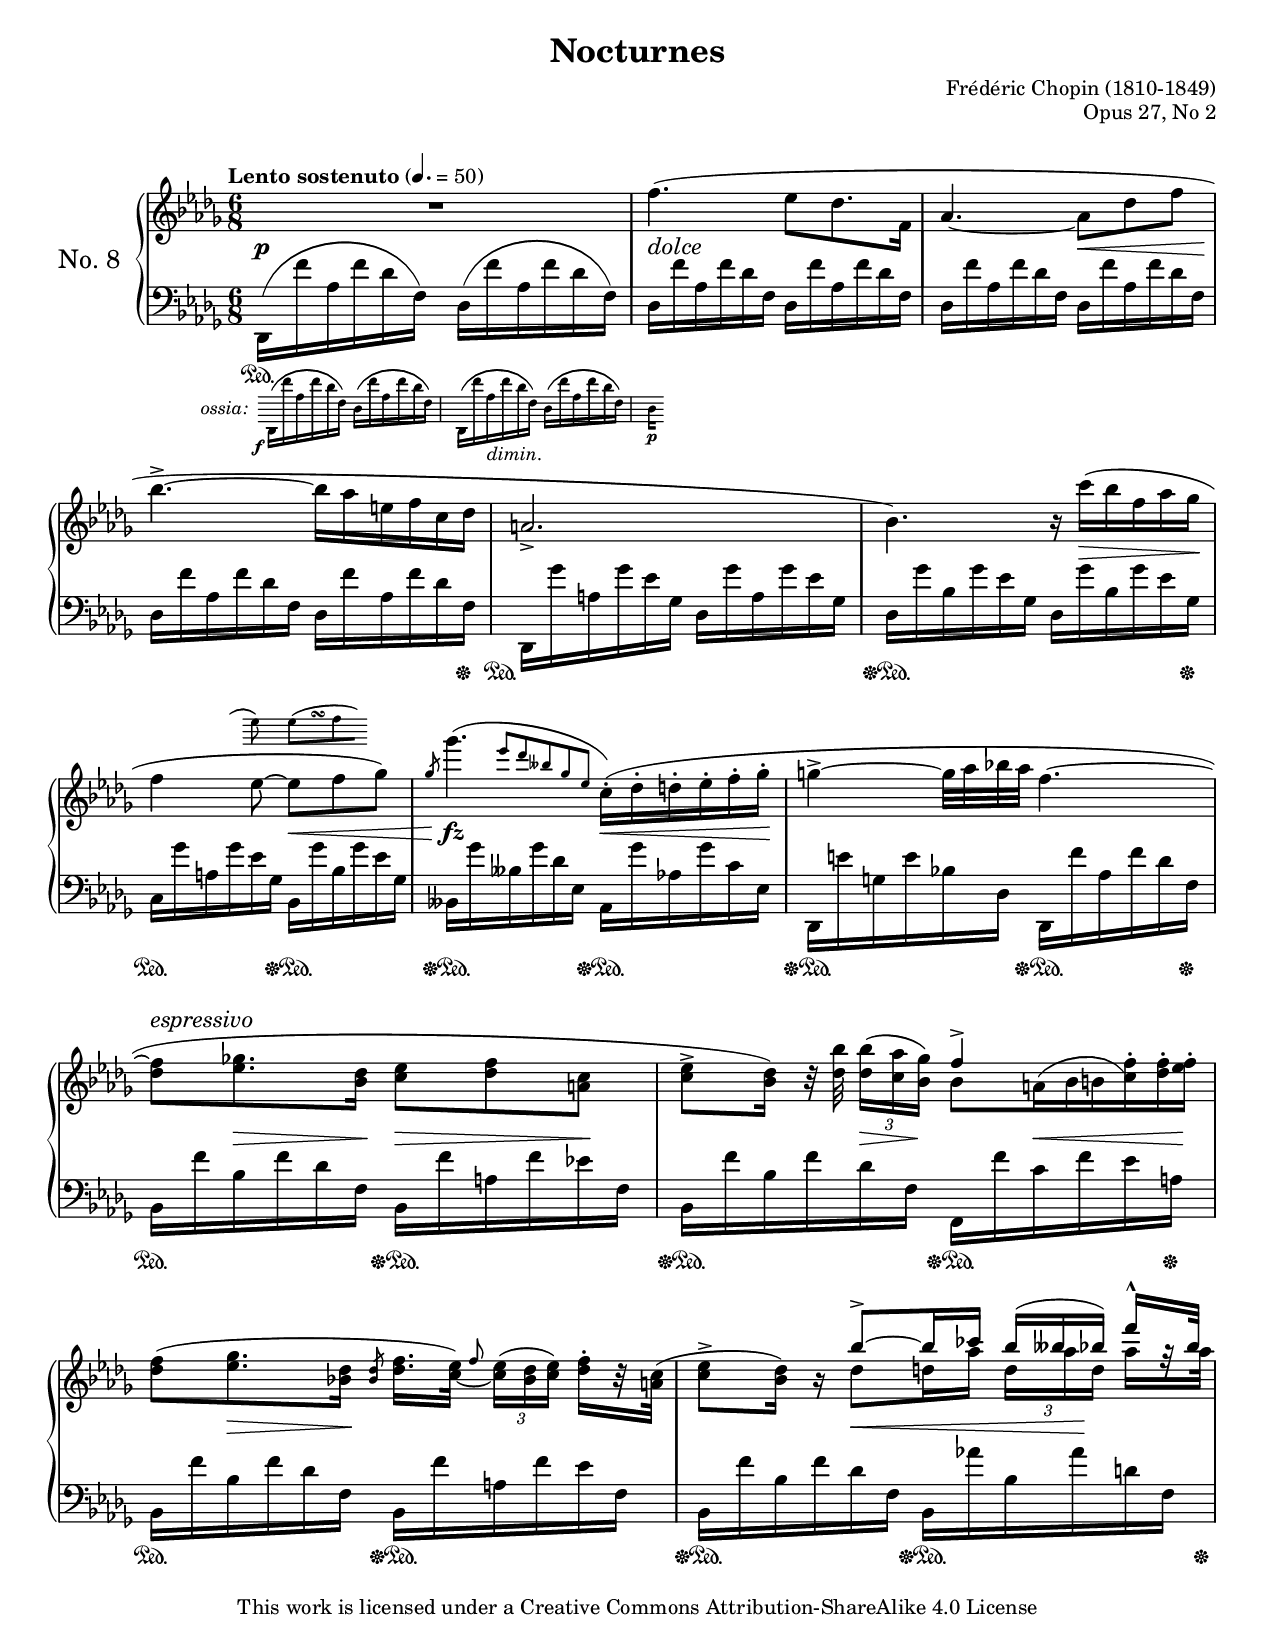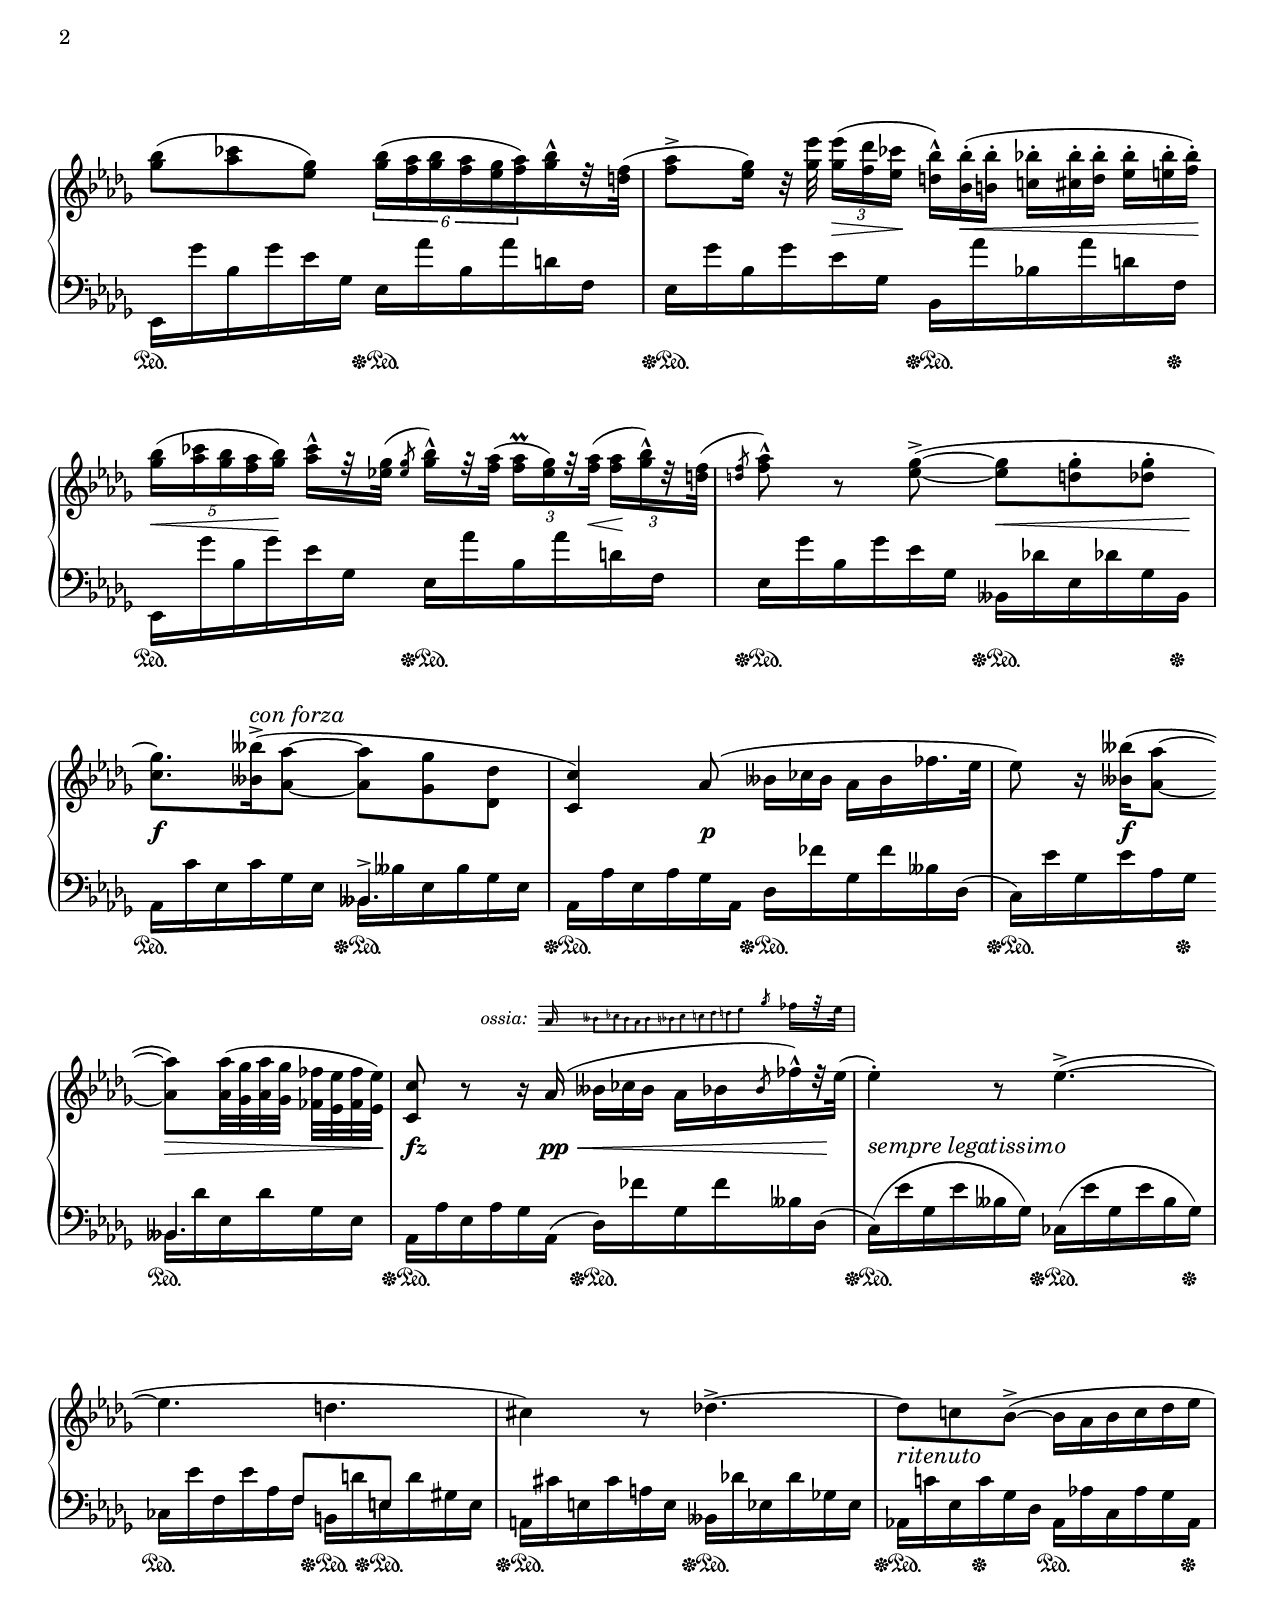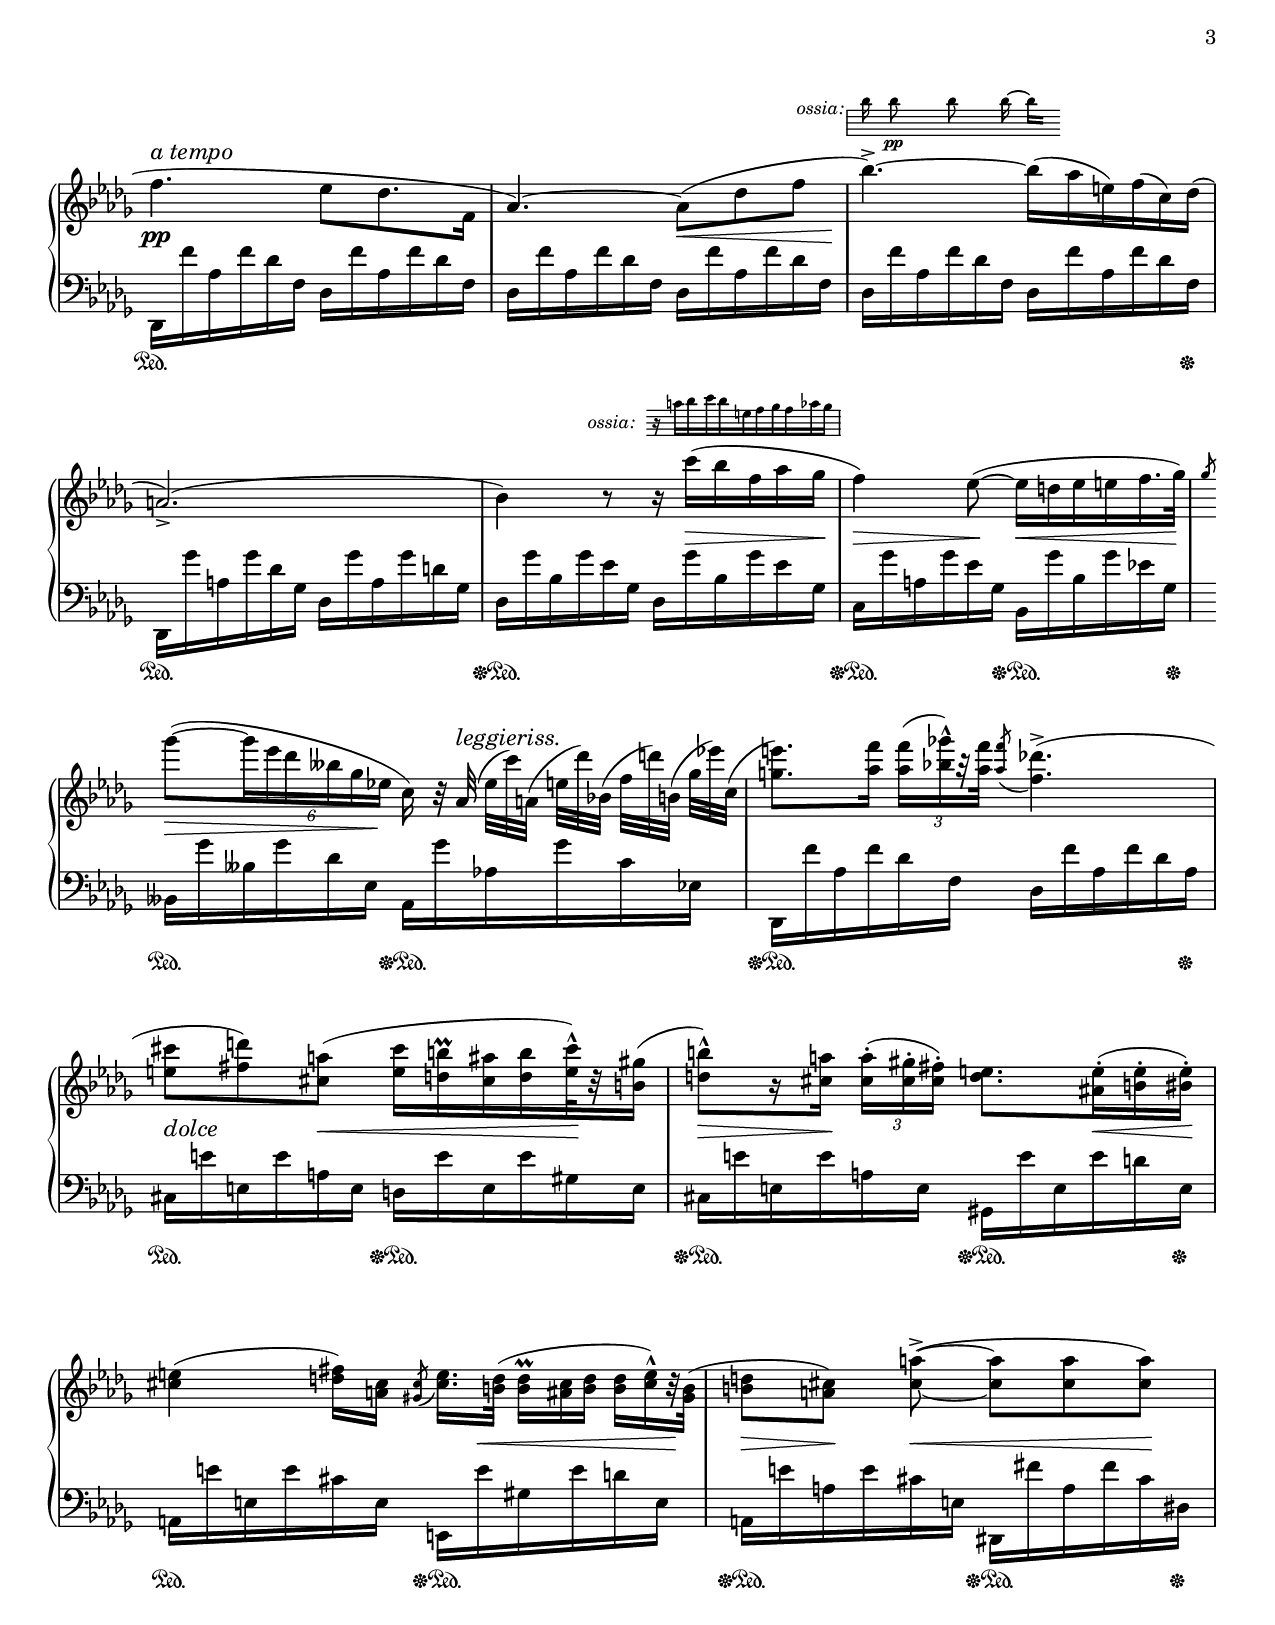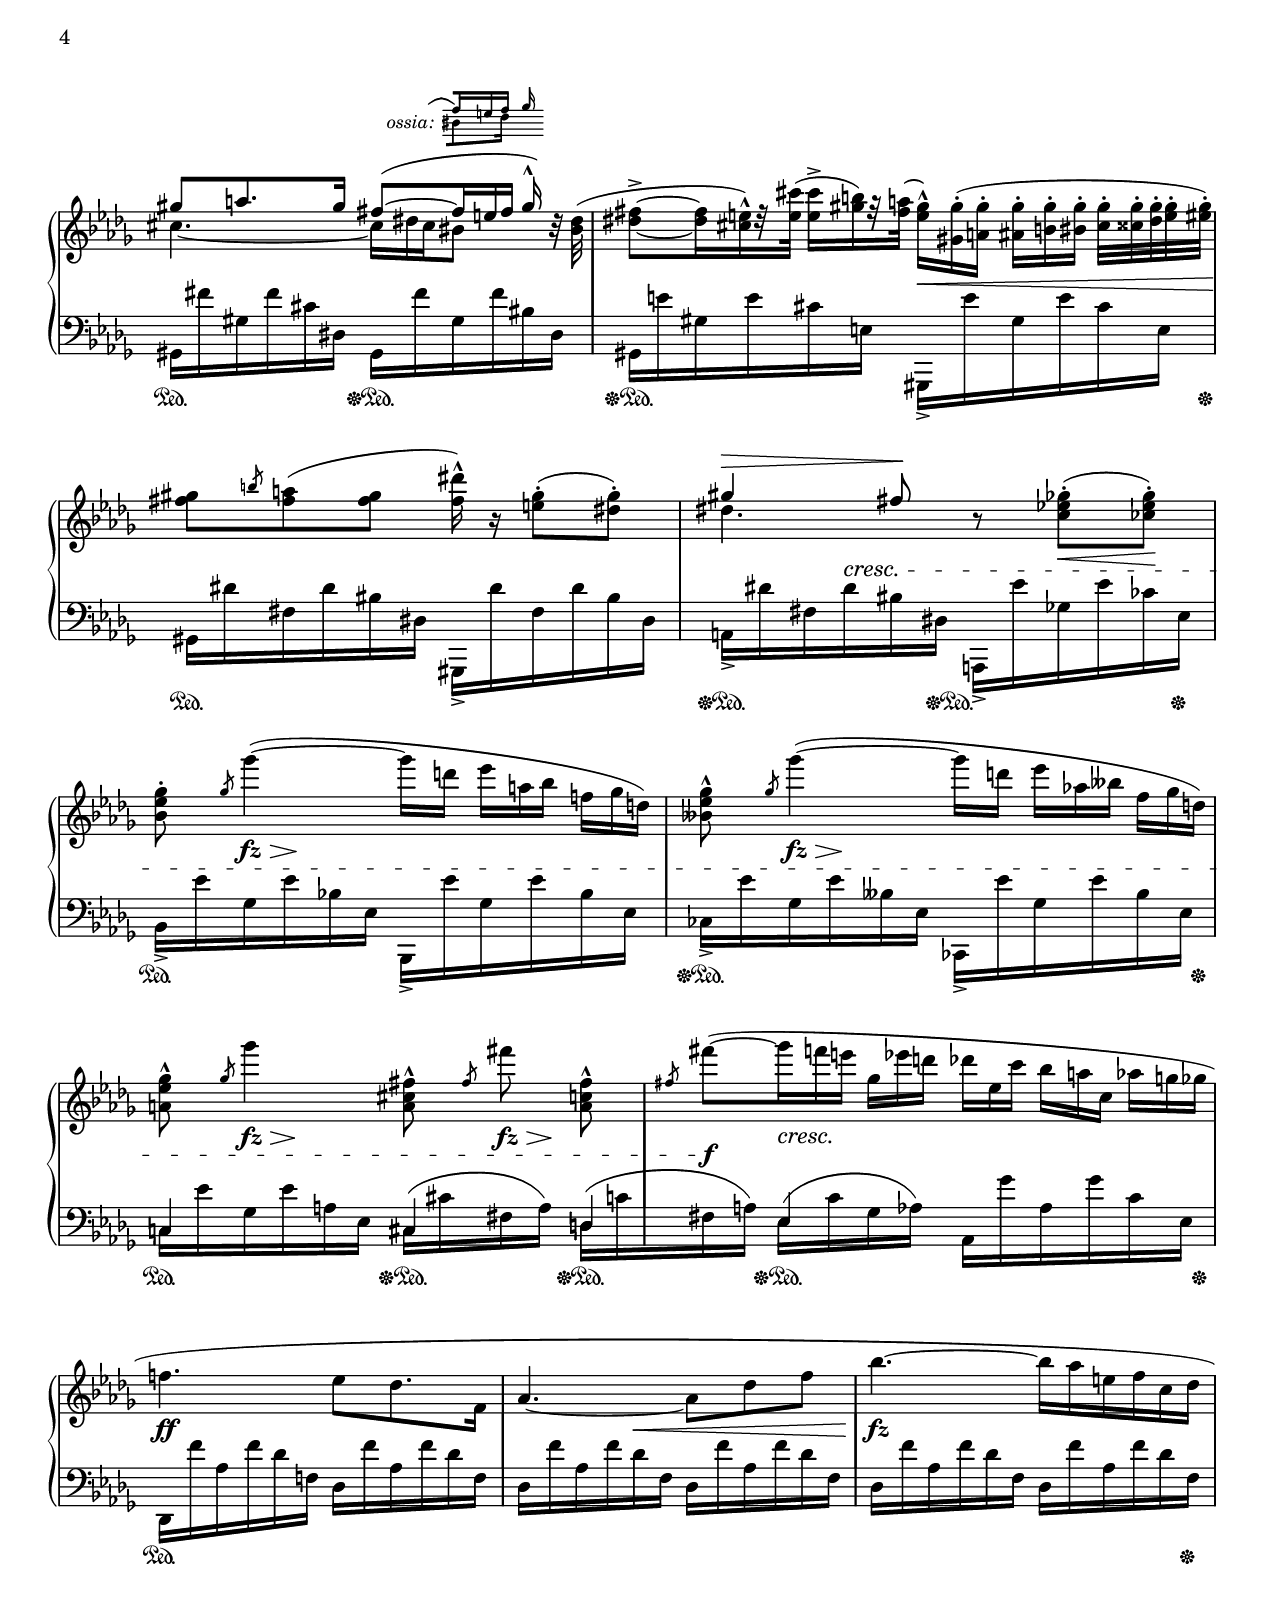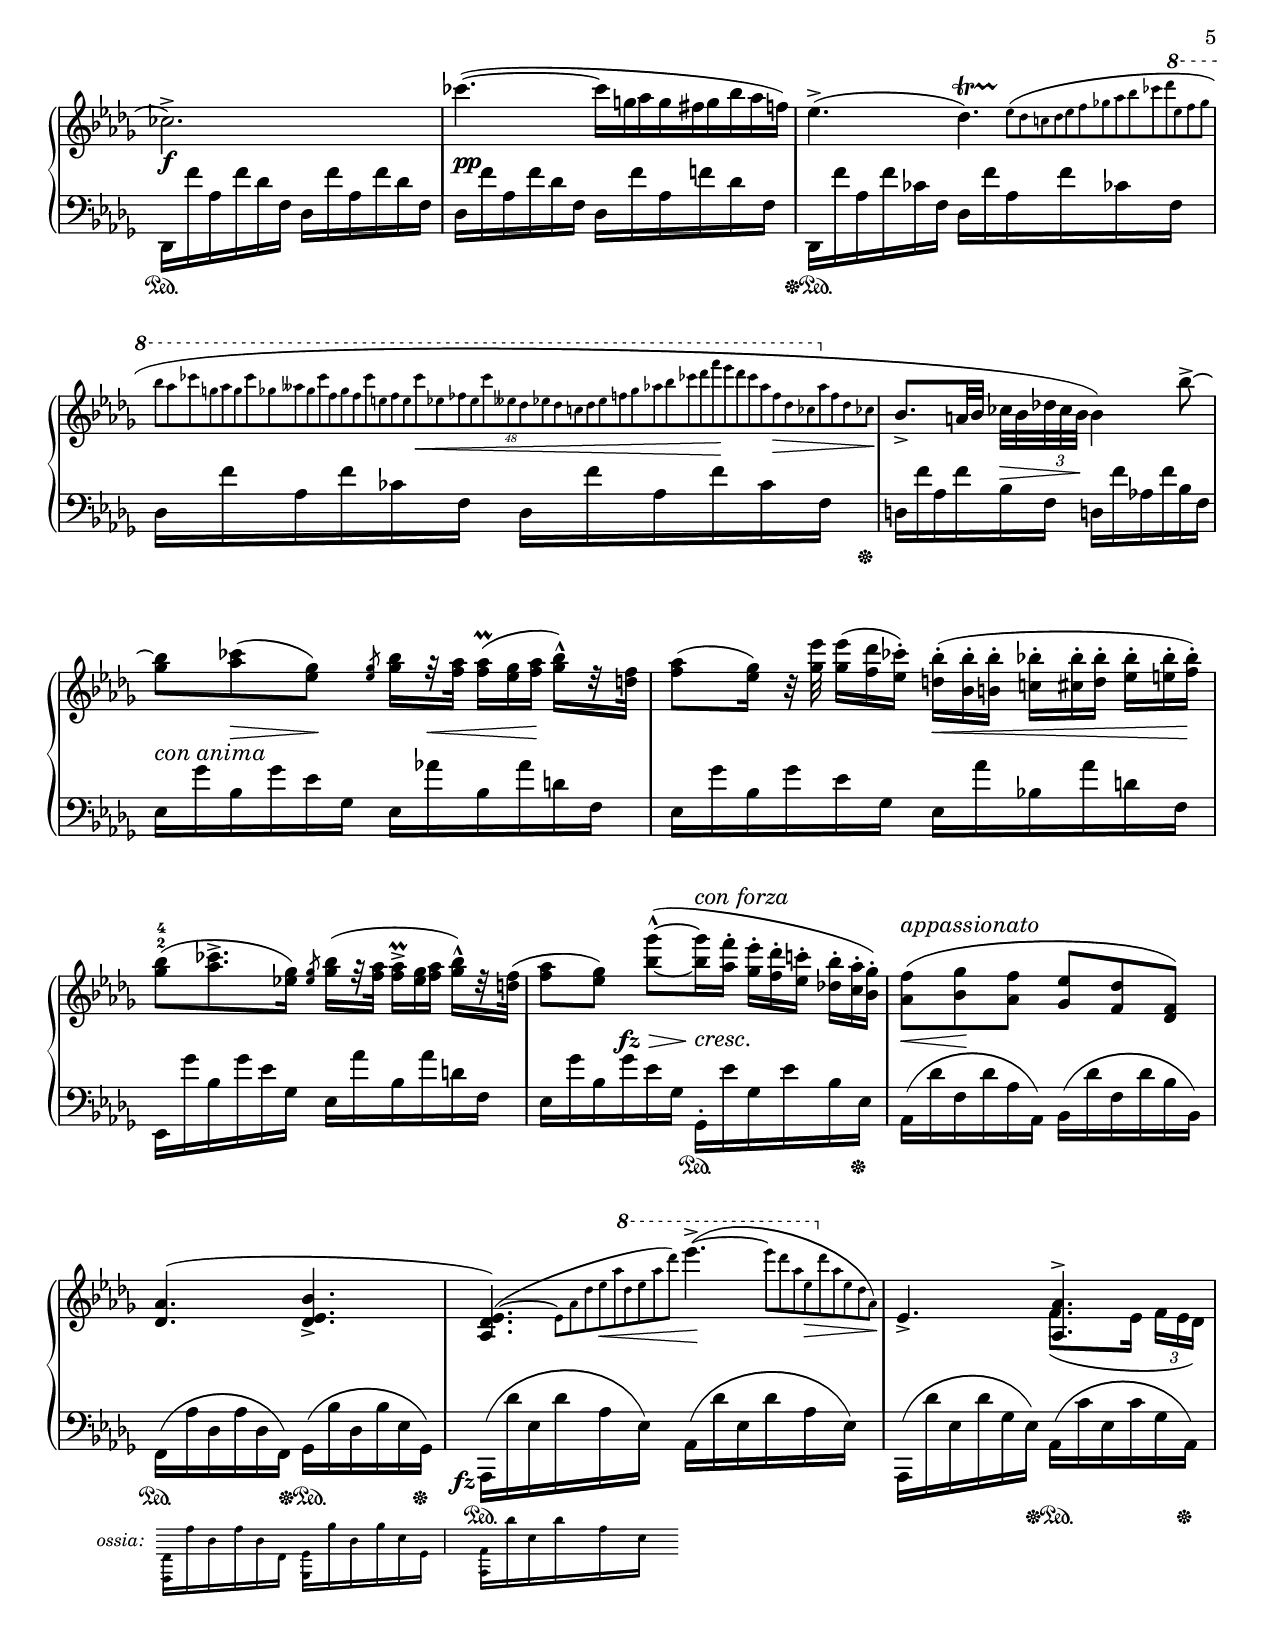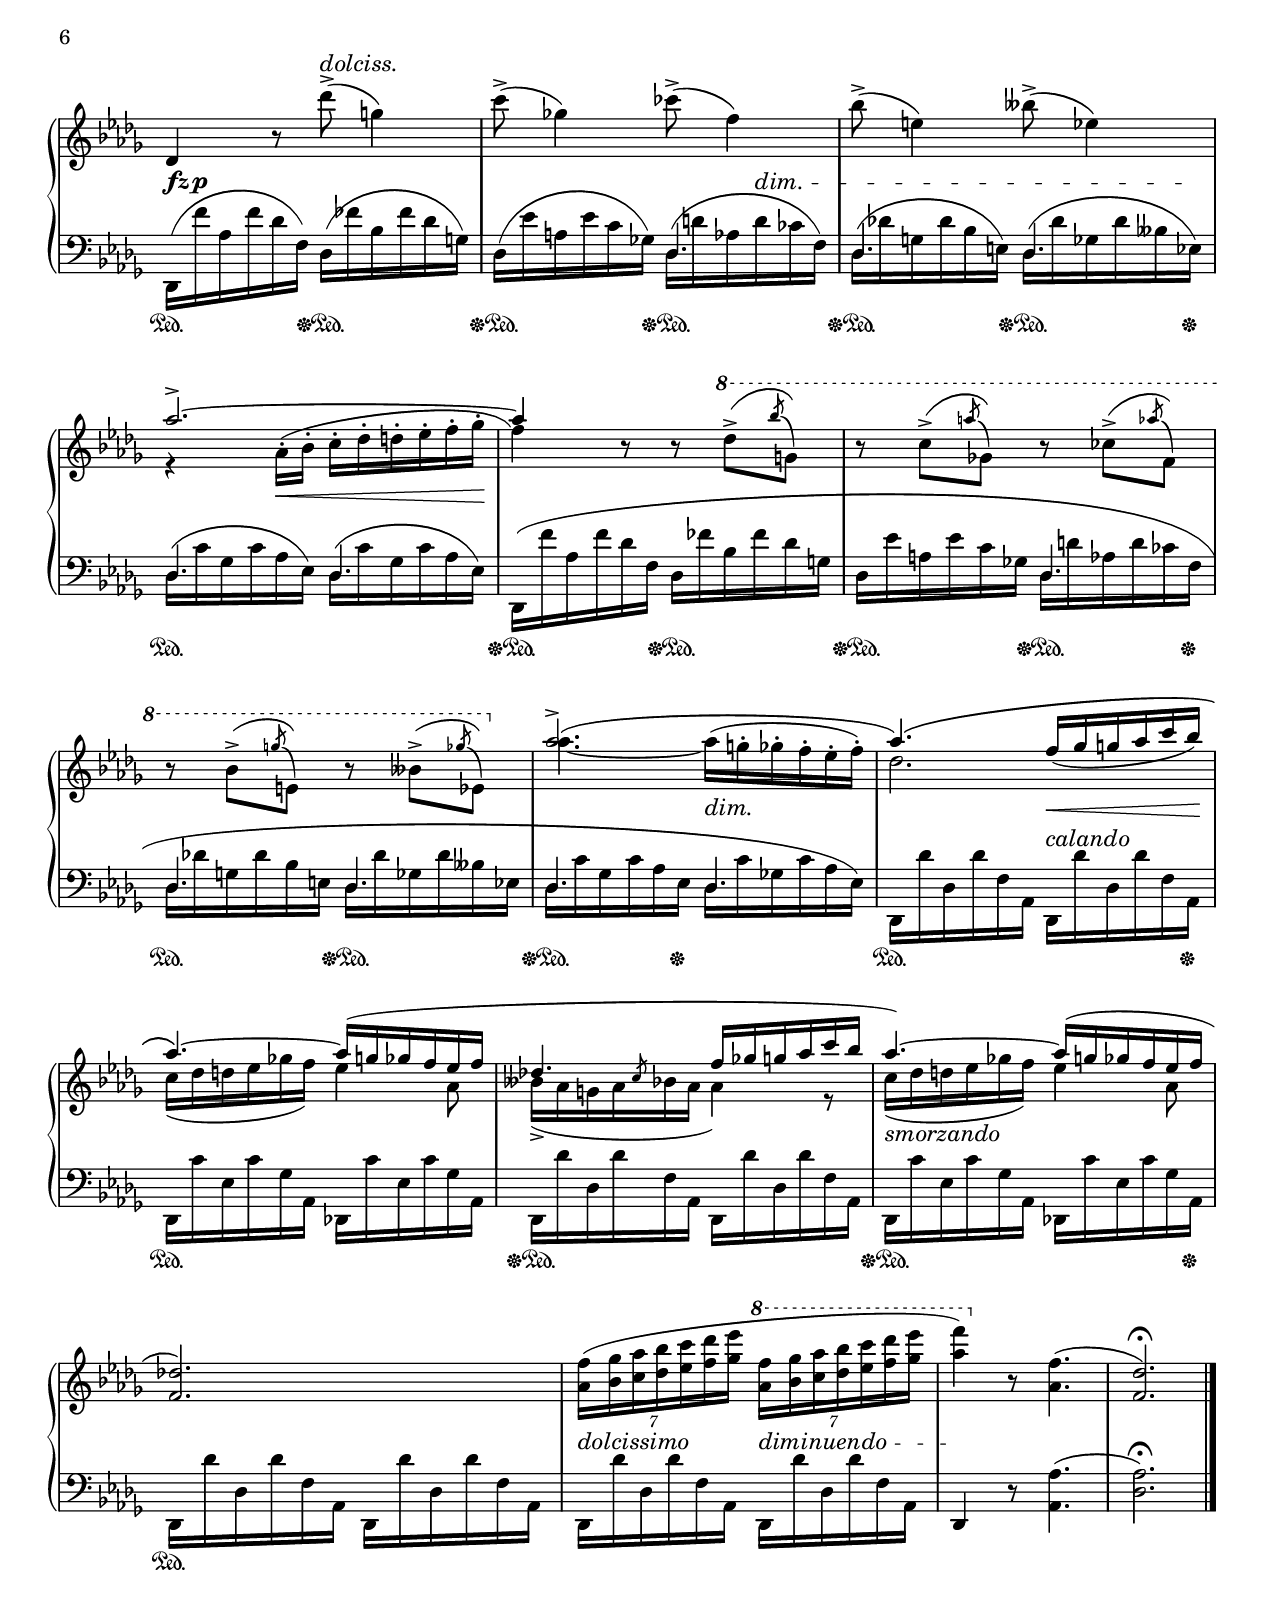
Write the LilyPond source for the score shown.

\version "2.22.2"

\version "2.22.2"

#(set-global-staff-size 18)

\header {
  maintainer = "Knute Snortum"
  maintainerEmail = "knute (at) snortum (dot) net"
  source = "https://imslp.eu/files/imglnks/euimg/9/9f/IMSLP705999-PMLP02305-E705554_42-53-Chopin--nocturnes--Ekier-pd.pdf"
}

\paper {
  ragged-right = ##f
  ragged-last-bottom = ##f

  markup-system-spacing = 
    #'((basic-distance . 1)
       (padding . 0.5)) % defaults: 1, 0.5
    
  system-system-spacing =
    #'((basic-distance . 6) 
       (minimum-distance . 4)
       (padding . 2)
       (stretchability . 40)) % defaults: 12, 8, 1, 60
      
  last-bottom-spacing = 
    #'((basic-distance . 2)
       (minimum-distance . 1)
       (padding . 2)
       (stretchability . 30)) % defaults 1, 0, 1, 30
    
  top-system-spacing.minimum-distance = 10
    
  #(set-paper-size "letter")
  
  min-systems-per-page = 5
  max-systems-per-page = 5
  
  % These settings are scaled to paper-size
  top-margin = 5\mm % default 5
  bottom-margin = 6\mm % default 6
  left-margin = 10\mm % default 10
  right-margin = 10\mm % default 10
  
  tocTitleMarkup = \markup \huge \column {
    \fill-line { \null "Table of Contents" \null }
    \hspace #1
  }
  
  tocItemMarkup = \tocItemWithDotsMarkup
}

%...+....1....+....2....+....3....+....4....+....5....+....6....+....7....+....

\version "2.22.2"
\language "english"

\version "2.22.2"

% Redefine

staffUp   = \change Staff = "upper"
staffDown = \change Staff = "lower"

noBarSpan = \once \override PianoStaff.BarLine.allow-span-bar = ##f
barLineOff = \hide Staff.BarLine
barLineOn = \undo \hide Staff.BarLine

dynamicUnderSlur = { 
  \once \override DynamicLineSpanner.avoid-slur = #'inside
  \once \override DynamicLineSpanner.outside-staff-priority = ##f
}

strictGraceOn = {
  \override Score.SpacingSpanner.strict-note-spacing = ##t
  \newSpacingSection
}

strictGraceOff = {
  \revert Score.SpacingSpanner.strict-note-spacing
  \newSpacingSection
}

omitOneAccidental = \once \omit Accidental

% Positions and shapes

moveFzA = 
  \tweak X-offset -4
  \tweak Y-offset -5
  \etc
moveFzB = 
  \tweak X-offset -3
  \tweak Y-offset -4.5
  \etc
moveFzC = 
  \tweak X-offset -4
  \tweak Y-offset -4
  \etc
moveFzD = 
  \tweak X-offset -3
  \tweak Y-offset -3.5
  \etc
moveFzE = 
  \tweak X-offset -3
  \tweak Y-offset -4
  \etc
moveOssiaA = 
  \tweak X-offset -6
  \tweak Y-offset -0.5
  \etc
moveOssiaB = 
  \tweak X-offset -4
  \tweak Y-offset -0.5
  \etc
moveOssiaC = 
  \tweak X-offset -7
  \tweak Y-offset -0.5
  \etc
moveOssiaD = 
  \tweak X-offset -7
  \tweak Y-offset -0.5
  \etc
moveOssiaE = 
  \tweak X-offset -7
  \tweak Y-offset -0.5
  \etc
moveOssiaF = 
  \tweak X-offset -7
  \tweak Y-offset -0.5
  \etc
moveForteA = 
  \tweak X-offset -1.5
  \tweak Y-offset -3
  \etc
moveSustainAOn = \override SustainPedal.Y-offset = -3
moveSustainBOn = \override SustainPedal.Y-offset = -4
moveSustainCOn = \override SustainPedal.Y-offset = -4
moveSustainDOn = \override SustainPedal.Y-offset = 2
moveSustainEOn = \override SustainPedal.Y-offset = -3
moveSustainOff = \revert SustainPedal.Y-offset
increaseSpacingA = \tweak extra-spacing-width #'(0 . 1.5) \etc
movePedalA = \tweak Y-offset 5.5 \etc
moveGraceA = \once \override NoteColumn.X-offset = 1.5 
moveGraceB = \once \override NoteColumn.X-offset = 1

slurShapeA = \shape #'(
                        ()
                        ((0 . 1) (0 . 0.5) (0 . 0) (0 . 0))
                      ) \etc
slurShapeB = \shape #'((0 . -0.5) (0 . 0.25) (0 . 0) (0 . 0)) \etc
slurShapeC = \shape #'((0.5 . -0.5) (0 . 0.25) (0 . 0) (0 . 0)) \etc
slurShapeD = \shape #'((0 . -3) (0 . 0) (0 . 0) (0 . 0)) \etc
slurShapeE = \shape #'((8 . -1) (7 . -1.5) (1 . -1) (0 . 0)) \etc
slurShapeF = \shape #'(
                        ((0 . 7) (0 . -15) (0 . -15) (0 . 0))
                        ((0 . 3) (0 . -5) (0 . -5) (0 . 0))
                      ) \etc
slurShapeG = \shape #'(
                        ((0 . 0) (0 . 0) (0 . 0) (0 . 0.5))
                        ((0 . 0) (0 . 1) (0 . 0) (0 . 0))
                      ) \etc
slurShapeH = \shape #'((0 . -1.5) (0 . -1) (0 . -1) (0 . -2.75)) \etc
slurShapeI = \shape #'(
                        ((0 . 0) (0 . 0) (0 . 0) (0 . 0.5))
                        ()
                      ) \etc
slurShapeJ = \shape #'(
                        ()
                        ((0 . 1) (0 . 0.5) (0 . 0) (0 . 0))
                      ) \etc
slurShapeK = \shape #'((0 . 0) (0 . 0.5) (0 . 0.5) (0 . 0)) \etc
slurShapeL = \shape #'((0 . 0) (0 . 0.5) (0 . 0.5) (0 . 0)) \etc
slurShapeM = \shape #'((0 . 0) (0 . 0.5) (0 . 0.5) (0 . 0)) \etc
slurShapeN = \shape #'((0 . 2.5) (0 . -1) (0 . -1) (0 . 0)) \etc
slurShapeO = \shape #'((0 . 2.5) (0 . -1) (0 . -1) (0 . 0)) \etc
slurShapeP = \shape #'((0 . 0.5) (0 . 1.5) (0 . 1.5) (0 . 0)) \etc
slurShapeQ = \shape #'(
                        ()
                        ((0 . 0) (0 . 0.5) (0 . 0.5) (0 . 0))
                        ()
                      ) \etc
slurShapeR = \shape #'((0 . 1.5) (0 . 0) (0 . 0) (0 . 0)) \etc
slurShapeS = \shape #'((0 . 1.5) (0 . -0.5) (0 . -0.5) (0 . 0)) \etc
slurShapeT = \shape #'((0 . 1.5) (0 . -0.5) (0 . -0.5) (0 . 0)) \etc
slurShapeU = \shape #'((0 . 0) (0 . 0) (0 . 1) (-0.75 . -1.25)) \etc
slurShapeV = \shape #'((0 . 1.75) (0 . -0.25) (0 . 0) (0 . 0)) \etc
slurShapeW = \shape #'((0 . 0) (0 . 1) (0 . 2) (0 . 3)) \etc
slurShapeX = \shape #'((0.5 . -1) (0 . -1) (0 . -0.5) (0 . -2.5)) Slur
slurShapeY = \shape #'((0 . 0) (0 . 1) (0 . 2) (0 . 3)) \etc
slurShapeZ = \shape #'((0.75 . -1) (0 . -1) (0 . -0.5) (0 . -2)) Slur
slurShapeAA = \shape #'((0 . 1) (0 . 1) (0 . 2) (0 . 2.5)) \etc
slurShapeBB = \shape #'((0.75 . -1) (0 . -1) (0 . -0.5) (0 . -2.5)) Slur
slurShapeCC = \shape #'((0 . 1) (0 . 1) (0 . 2) (0 . 3)) \etc
slurShapeDD = \shape #'((0.5 . -1) (0 . -1) (0 . -0.5) (0 . -2.5)) Slur
slurShapeEE = \shape #'((0 . 1.5) (0 . 1) (0 . 2) (0 . 3)) \etc
slurShapeFF = \shape #'((0.5 . -1) (0 . -1) (0 . -0.5) (0 . -2)) Slur
tieShapeA = \shape #'((5 . -0.5) (5 . -0.5) (0 . -0.5) (0 . -0.5)) \etc
tieShapeB = \shape #'((0 . 0) (0 . 1.5) (0 . 1.5) (0 . 0)) \etc

% Markup

sottoVoce = \markup \large \italic "sotto voce"
ten = \markup \large \italic "ten."
semprePiu = \markup \large \italic "sempre più stretto ed appassionato"
sostenuto = \markup \large \italic "sostenuto"
ritenuto = \markup \large \italic "ritenuto"
agitato = \markup \large \italic "agitato"
accelerando = \markup \large \italic "accelerando"
conAnima = \markup \large \italic "con anima"
conForza = \markup \large \italic "con forza"
conDuolo = \markup \large \italic "con duolo"
calando = \markup \large \italic "calando"
rallentando = \markup \large \italic "rallentando"
pLegato = \markup { \dynamic p \large \italic "legato" }
fermataOverBar = \mark \markup { \musicglyph #"scripts.ufermata" }
dolce = \markup \large \italic "dolce"
dimin = \markup \small \italic "dimin."
ossia = \markup \small \italic "ossia:"
sempreLeg = \markup \large \italic "sempre legatissimo"
aTempo = \markup \large \italic "a tempo"
leggieriss = \markup \large \italic "leggieriss."
% crescm = \markup \large \italic "cresc."
appass = \markup \large \italic "appassionato"
dolciss = \markup \large \italic "dolciss."
fzp = \markup { \dynamic { fz p } }
smorzando = \markup \large \italic "smorzando"
dolcissimo = \markup \large \italic "dolcissimo"
espressivom = \markup \large \italic "espressivo"

% Scheme functions

% ly:expect-warning only works to supress once.  This function allows
% you to specify the number of times a warning appears.
#(define ly:expect-warning-times (lambda args
   (for-each (lambda _ (apply ly:expect-warning (cdr args)))
             (iota (car args)))))


global = {
  \time 6/8
  \key df \major
  \accidentalStyle piano
}

rightHandUpper = \relative {
  \oneVoice
  \barLineOff R2. \barLineOn |
  f''4.( ef8 df8. f,16 |
  af4.~ af8 df f |
  bf4.->~ bf16 af e f c df |
  a2.-> |
  bf4.) r16 c'( bf f af gf |
  f4 ef8~ ef f gf) |
  \slashedGrace { gf8 } gf'4.( \strictGraceOn 
    \grace { ef8[ df s16 bff8 gf ef] } \strictGraceOff 
    c16)-.-\slurShapeG ( df-. d-. ef-. f-. gf-. |
    
  \barNumberCheck 9
  g4->~ g32 af bf af f4.~ |
  <df f>8^\espressivom <ef gf>8. <bf df>16 <c ef>8 <df f> <a c> |
  <c ef>8->[ <bf df>16)] r32 <df bf'> \tuplet 3/2 { q16([ <c af'> 
    <bf gf'>)] } \voiceOne f'4-> s8 |
  \oneVoice
  <df f>8( <ef gf>8. <bf df>16 \slashedGrace { q8 } <df f>16.[ 
    <c_~ ef>32)] \grace { f8 } \tuplet 3/2 { <c ef>16( <bf df> 
    <c ef>) } <df f>16-.[ r32 <a c>]( |
  <c ef>8->[ <bf df>16)] r \voiceOne bf'8->~[ bf16 cf] 
    \scaleDurations 2/3 { bf16([ bff bf)] } f'16-^[ r32 bf,] |
  \oneVoice
  <gf bf>8( <af cf> <ef gf>) \tuplet 6/4 { <gf bf>16([ <f af> <gf bf> 
    <f af> <ef gf> <f af>) } <gf bf>-^ r32 <d f>]( |
  <f af>8->[ <ef gf>16)] r32 <gf ef'> 
    \tuplet 3/2 { <gf ef'>16([ <f df'> <ef cf'>] }
    \scaleDurations 2/3 { <d bf'>16-^)[ <bf bf'>16-.( <b bf'>-.]
    <c bf'>-.[ <cs bf'>-. <d bf'>-.] <ef bf'>-. <e bf'>-. <f bf>-.) } |
  \tuplet 5/4 { <gf bf>16( <af cf> <gf bf> <f af> <gf bf>) } 
    <af cf>16-^[ r32 <ef gf>]( \tag layout { \slashedGrace { <ef gf>8 } }
    <gf bf>16-^)[ r32 <f af>]( \tuplet 3/2 8 { q16[\prall 
    <ef gf>) r32 <f af>]( q16[ <gf bf>-^) r32 <d f>]( } |
    
  \barNumberCheck 17
  \tag layout { \slashedGrace { <d f>8 } } <f af>8-^) r <ef gf>->~( q <d gf>-.
    <df gf>-. |
  <c gf'>8.) <bff bff'>16->(^\conForza <af af'>8~ q <gf gf'> <df df'> |
  <c c'>4) af'8( \scaleDurations 2/3 { bff16 cf bff } af16[ bff ff'16. ef32] |
  ef8) r16 <bff bff'>[-\slurShapeI ( <af af'>8]~ \bar "" % half measure
  <af af'>8)[ <af af'>32( <gf gf'> <af af'> <gf gf'>] <ff ff'> <ef ef'>
    <ff ff'> <ef ef'>) |
  <c c'>8 r r16 af'( \scaleDurations 2/3 { bff16 cf bff } af16[ bf
    \slashedGrace { \moveGraceB bf8 } ff'16-^) r32 ef]( |
  ef4-.) r8 ef4.->~( |
  ef4. d4. |
  cs4) r8 df4.->~ |
  
  \barNumberCheck 25
  \tag midi { \tempo 4. = 35 }
  df8 c bf->~( bf16 af bf c df ef |
  \tag midi { \tempo 4. = 40 }
  f4.^\aTempo ef8 df8. f,16 |
  af4.)^~ af8( df f |
  bf4.->)~ bf16( af e) f( c) df-\slurShapeJ ( |
  a2.->)( |
  bf4) r8 r16 c'( bf f af gf |
  f4) ef8~( ef16 d ef e f16. gf32) |
  \omit TupletBracket
  \slashedGrace { gf8 } gf'8~-\slurShapeK ( \tuplet 6/4 { gf16 ef df bff gf 
    ef } c16) r32 af(^\leggieriss \scaleDurations 2/3 { ef'32[ c') a,(] e'[ 
    df') bf,(] f'[ d') b,(] gf'[ ef') c,(] }
    
  \barNumberCheck 33
  <g' e'>8.) <af f'>16 \tuplet 3/2 { <af f'>16([ <bf gf'>-^) r32 <af f'>] }
    \tag layout { \acciaccatura { <af f'>8 } } <f df'>4.->( |
  <e cs'>8 <fs d'>) <cs a'>( <e cs'>16[ <d b'>\prall <cs as'> <d b'> 
    <e cs'>32-^) r <b gs'>16(] |
  <d b'>8-^)[ r16 <cs a'>] \tuplet 3/2 { <cs a'>-.( <cs gs'>-. <cs fs>-.) }
    <d e>8. <as e'>16-.( <b e>-. <bs e>-.) |
  <cs e>4( <d fs>16)[ <a cs>] \acciaccatura { <gs cs>8 } <cs e>16.[ <b d>32](
    \scaleDurations 2/3 { <b d>16[\prall <as cs> <b d>] q[ <cs e>-^) r32 
                          <gs b>(]  } |
  <b d>8[ <a cs>)] <cs a'>->~( q q q) |
  \voiceOne
  gs'8 a8. gs16 fs8~([ \scaleDurations 2/3 { fs16 e fs] } gs16-^) 
    \oneVoice r32 <bs, ds>( |
  <ds fs>8->~[ \scaleDurations 2/3 { <ds fs>16 <cs e>-^) r32 <e cs'>](
    q16->[ <gs b>) r32 <fs a>]( <e gs>16-^)[ <gs, gs'>-.( <a gs'>-.]
    <as gs'>-.[ <b gs'>-. <bs gs'>-.] } \scaleDurations 4/5 { <cs gs'>32-.[
    <css gs'>-. <ds gs>-. <e gs>-. <es gs>-.)] } |
  <fs gs>8 \slashedGrace { b8 } <fs a>( <fs gs> <fs ds'>16-^) r <e gs>8-.( 
    <ds gs>-.) |
    
  \barNumberCheck 41
  \voiceOne gs4^\> fs8\! \oneVoice r <c ef gf>-.( <cf ef gf>-.) |
  <bf ef gf>8-. \slashedGrace { gf'8 } gf'4~-\slurShapeL( gf16[ d] 
    \scaleDurations 2/3 { ef16[ a, bf] f[ gf d]) } |
  <bff ef gf>8-^ \slashedGrace { gf'8 } gf'4~-\slurShapeM( gf16[ d] 
    \scaleDurations 2/3 { ef16[ af, bff] f[ gf d]) } |
  <a ef' gf>8-^ \slashedGrace { gf'8 } gf'4 <a,, cs fs>8-^\noBeam
    \slashedGrace { fs'8 } fs'8\noBeam <a,, c fs>-^ |
  \slashedGrace { fs'8 } fs'~-\slurShapeQ([ \scaleDurations 2/3 { gf16 f e] 
    gf,[ ef' d] df[ ef, c'] bf[ a c,] af'[ g gf] } |
  f4. ef8 df8. f,16 |
  af4.~ af8 df f |
  bf4.~ bf16 af e f c df |
  
  \barNumberCheck 49
  cf2.->) |
  cf'4.~( \scaleDurations 2/3 { cf16 g af g fs g bf af f) } |
  ef4.->( df4.*1/3) \startTrillSpan \magnifyMusic #2/3 { 
    \scaleDurations 2/14 { ef8( \stopTrillSpan df c df ef f gf af bf cf df
    \ottava 1 ef f gf } } |
  \magnifyMusic #2/3 { \tuplet 48/6 { bf8[ af cf g af g cf gf aff gf 
    cf f, gf f cf' e, f e cf'\< ef, ff ef cf' eff, df ef df c df ef 
    f gf af bf cf df f\! ef df cf af f\> df cf \ottava 0 af f df cf]\!
    } } |
  bf8.->[ a32 bf] cf bf \tuplet 3/2 { df32 cf bf } bf4) bf'8->~ |
  <gf bf>8 <af cf>( <ef gf>) \slashedGrace { <ef gf>8 } <gf bf>16[ r32 
    <f af>] \scaleDurations 2/3 { <f af>16\prall( <ef gf> <f af> } 
    <gf bf>16-^)[ r32 <d f>] |
  <f af>8( <ef gf>16) r32 <gf ef'> \scaleDurations 2/3 { <gf ef'>16([
    <f df'> <ef cf'>-.)] <d bf'>-.([ <bf bf'>-. <b bf'>-.] 
    <c bf'>-.[ <cs bf'>-. <d bf'>-.] <ef bf'>-. <e bf'>-. <f bf>-.) } |
  <gf bf>8(-2-4 <af cf>8.-> <ef gf>16) \tag layout { \slashedGrace { <ef gf>8 }
    } <gf bf>16[( r32 <f af>] \scaleDurations 2/3 { <f af>16->\prall <ef gf> 
    <f af> } <gf bf>16-^)[ r32 <d f>]( |
    
  \barNumberCheck 57
  <f af>8[ <ef gf>)] <bf' gf'>-^~([ q16^\conForza <af f'>-.] 
    \scaleDurations 2/3 { <gf ef'>-.[ <f df'>-. <ef c'>-.] <df bf'>-.[ 
                          <c af'>-. <bf gf'>-.)] } |
  <af f'>8(^\appass <bf gf'> <af f'> <gf ef'> <f df'> <df f>) |
  <df af'>4.^( <df ef bf'>-> |
  <af df ef>4.*1/2)^~( \magnifyMusic #2/3 { \scaleDurations 3/18 { ef'8 af df 
    ef\< af \ottava 1 df ef af df) } } ef4.*1/2->~(\! \magnifyMusic #2/3 {
    \scaleDurations 3/18 { ef8 df af ef\> \ottava 0 df af ef df af)\! } } |
  ef4.-> <af, af'>^> | 
  df4 r8 df''->(^\dolciss g,4) |
  c8->( gf4) cf8->( f,4) |
  bf8->( e,4) bff'8->( ef,4) |
  
  \barNumberCheck 65
  \voiceOne
  af2.->~ |
  af4 \oneVoice r8 r \ottava 1 \stemDown df->-\slurShapeW( \acciaccatura { 
    \slurUp \slurShapeX bf'8 } g,8) |
  r8 c->-\slurShapeY ( \acciaccatura { \slurUp \slurShapeZ a'8 } gf,8) r 
    cf->-\slurShapeAA ( \acciaccatura { \slurUp \slurShapeBB af'8 } f,8) |
  r8 bf->-\slurShapeCC ( \acciaccatura { \slurUp \slurShapeDD g'8 } e,8) r
    bff'->-\slurShapeEE ( \acciaccatura { \slurUp \slurShapeFF gf'8 } ef,) 
    \ottava 0 |
  \voiceOne
  af2.->-\tieShapeB~ |
  af4.\( f16_( gf g af c bf) |
  af4.\)~ af16( g gf f ef f |
  df4. f16 gf g af c bf |
  af4.)~ af16( g gf f ef f |
  \oneVoice <f, df'>2.) |
  \tuplet 7/6 4. { <af f'>16( <bf gf'> <c af'> <df bf'> <ef c'> <f df'> 
    <gf ef'> \ottava 1 <af f'> <bf gf'> <c af'> <df bf'> <ef c'> <f df'> 
    <gf ef'> } |
  <af f'>4) \ottava 0 r8 <af,, f'>4.( |
  <f df'>2.)\fermata |
  \bar "|."
}

rightHandLower = \relative {
  \voiceTwo
  s2. * 8 |
  
  \barNumberCheck 9
  s2. * 2 |
  s4. bf'8[ \scaleDurations 2/3 { a16-\slurShapeH ^( bf b <c) f>^. <df f>^. 
                                  <ef f>^.] } |
  s2. |
  s4 df8[ d16 af'] \tuplet 3/2 { d,16 af' d, } af'[ s32 af] |
  s2. * 3 |
  
  \barNumberCheck 17
  s2. * 8 |
  
  \barNumberCheck 25
  s2. * 8 |
  
  \barNumberCheck 33
  s2. * 5 |
  cs,4.~ \scaleDurations 2/3 { cs16 ds cs } bs8 \oneVoice s |
  s2. * 2 |
  
  \barNumberCheck 41
  \voiceTwo ds4. s |
  s2. * 7 |
  
  \barNumberCheck 49
  s2. * 8 |
  
  \barNumberCheck 57
  s2. * 4 |
  s4. f,8.([ ef16] \tuplet 3/2 { f ef df) }
  s2. * 3 |
  
  \barNumberCheck 65
  r4 af'16^.-\slurShapeU^( bf^. c^. df^. d^. ef^. f^. gf^. |
  f4) s8 s4. |
  s2. * 2 |
  af4.~ af16^( g^. gf^. f^. ef^. f^.) |
  df2. |
  c16( df d ef gf f) ef4 af,8 |
  bff16->( af g af \slashedGrace { \stemUp c8 } \stemDown bf16 af af4) r8 |
  
  \barNumberCheck 73
  c16( df d ef gf f) ef4 af,8 |
  s2. * 3 |
}

rightHand = <<
  \clef treble
  \global
  \tag layout { \tempo "Lento sostenuto" 4. = 50 }
  \tag midi   { \tempo 4. = 40 }
  \new Voice \rightHandUpper
  \new Voice \rightHandLower
>>

leftHandUpper = \relative {
  \voiceThree
  s2. * 8 |
  
  \barNumberCheck 9
  s2. * 8 |
  
  \barNumberCheck 17
  s2. |
  s4. bff,4.-> |
  s2. |
  s4. % half measure
  bff4. |
  s2. * 2 |
  s4 s16 f'8*3/2[ e8] s |
  s2. |
  
  \barNumberCheck 25
  s2. * 8 |
  
  \barNumberCheck 33
  s2. * 8 |
  
  \barNumberCheck 41
  s2. * 3 |
  c4 s8 cs4 d4*1/2 |
  s8 ef4 s4. |
  s2. * 3 |
  
  \barNumberCheck 49
  s2. * 8 |
  
  \barNumberCheck 57
  s2. * 6 |
  s4. df |
  df4. df |
  
  \barNumberCheck 65
  df4. df |
  s2. |
  s4. df |
  df4. df |
  df4. df |
  s2. |
}

leftHandLower = \relative {
  \barLineOff 
  df,16( f'' af, f' df f,) \noBarSpan df( f' af, f' df f,) \barLineOn |
  \repeat unfold 3 { df16 f' af, f' df f,  df f' af, f' df f, | }
  df,16 gf'' a, gf' ef gf,  df gf' a, gf' ef gf, |
  df16 gf' bf, gf' ef gf,  df gf' bf, gf' ef gf, |
  c,16 gf'' a, gf' ef gf,  bf, gf'' bf, gf' ef gf, |
  bff,16 gf'' bff, gf' df ef,  af, gf'' af, gf' c, ef, |
  
  \barNumberCheck 9
  df,16 e'' g, e' bf df,  df, f'' af, f' df f, |
  bf,16 f'' bf, f' df f,  bf, f'' a, f' ef f, |
  bf,16 f'' bf, f' df f,  f, f'' c f ef a, |
  bf,16 f'' bf, f' df f,  bf, f'' a, f' ef f, |
  bf,16 f'' bf, f' df f,  bf, af'' bf, af' d, f, |
  ef,16 gf'' bf, gf' ef gf,  ef af' bf, af' d, f, |
  ef16 gf' bf, gf' ef gf,  bf, af'' bf, af' d, f, |
  ef,16 gf'' bf, gf' ef gf,  ef af' bf, af' d, f, |
  
  \barNumberCheck 17
  ef16 gf' bf, gf' ef gf,  bff, df' ef, df' gf, bff, |
  af16 c' ef, c' gf ef  bff bff' ef, bff' gf ef |
  af,16 af' ef af gf af,  df ff' gf, ff' bff, df,( |
  c16) ef' gf, ef' af, gf % half measure
  bff,16 df' ef, df' gf, ef |
  af,16 af' ef af gf af,(  df) ff' gf, ff' bff, df,( |
  c16)( ef' gf, ef' bff gf)  cf,( ef' gf, ef' bff gf) |
  cf,16 ef' f, ef' af, f  b, d' e, d' gs, e |
  a,16 cs' e, cs' a e  bff df' ef, df' gf, ef |
  
  \barNumberCheck 25
  af,16 c' ef, c' gf df  af af' c, af' gf af, |
  df,16 f'' af, f' df f,  df f' af, f' df f, |
  \repeat unfold 2 { df16 f' af, f' df f,  df f' af, f' df f, | }
  df,16 gf'' a, gf' df gf,  df gf' a, gf' d gf, |
  df16 gf' bf, gf' ef gf,  df gf' bf, gf' ef gf, |
  c,16 gf'' a, gf' ef gf,  bf, gf'' bf, gf' ef gf, |
  bff,16 gf'' bff, gf' df ef,  af, gf'' af, gf' c, ef, |
  
  \barNumberCheck 33
  df,16 f'' af, f' df f,  df f' af, f' df af |
  cs,16 e' e, e' a, e  d e' e, e' gs, e |
  cs16 e' e, e' a, e  gs, e'' e, e' d e, |
  a,16 e'' e, e' cs e,  e, e'' gs, e' d e, |
  a,16 e'' a, e' cs e,  ds, fs'' a, fs' cs ds, |
  gs,16 fs'' gs, fs' cs ds,  gs, fs'' gs, fs' bs, ds, |
  gs,16 e'' gs, e' cs e,  \stemDown gs,,_> e''' gs, e' cs e, |
  gs,16 ds'' fs, ds' bs ds,  gs,,_> ds''' fs, ds' bs ds, |
  
  \barNumberCheck 41
  a16_> ds' fs, ds'^\cresc bs ds,  a,_> ef''' gf, ef' cf ef, |
  bf16_> ef' gf, ef' bf ef,  bf,_> ef'' gf, ef' bf ef, |
  cf16_> ef' gf, ef' bff ef,  cf,_> ef'' gf, ef' bff ef, |
  c16 ef' gf, ef' a, ef cs-\slurShapeN([ cs' fs, a)] d,[-\slurShapeO( c' |
  fs,\f a)] ef-\slurShapeP([ c' gf af)] af, gf'' af, gf' c, ef, |
  df,16 f'' af, f' df f,  df f' af, f' df f, |
  \repeat unfold 2 { df16 f' af, f' df f,  df f' af, f' df f, | }
  
  \barNumberCheck 49
  df,16 f'' af, f' df f,  df f' af, f' df f, |
  df16 f' af, f' df f,  df f' af, f' df f, |
  df,16 f'' af, f' cf f,  df f' af, f' cf f, |
  df16 f' af, f' cf f,  df f' af, f' cf f, |
  d16 f' af, f' bf, f  d16 f' af, f' bf, f |
  ef16^\conAnima gf' bf, gf' ef gf,  ef af' bf, af' d, f, |
  ef16 gf' bf, gf' ef gf,  ef af' bf, af' d, f, | 
  ef,16 gf'' bf, gf' ef gf,  ef af' bf, af' d, f, |
  
  \barNumberCheck 57
  ef16 gf' bf, gf' ef gf,  gf,-. ef'' gf, ef' bf ef, |
  af,16( df' f, df' af af,)  bf( df' f, df' bf bf,) |
  f16( af' df, af' df, f,)  gf( bf' df, bf' ef, gf,) |
  af,16(-\moveFzE\fz df'' ef, df' af ef)  af,( df' ef, df' af ef) |
  af,,16( df'' ef, df' gf, ef)  af,( c' ef, c' gf af,) |
  df,16( f'' af, f' df f,)  df( ff' bf, ff' df g,) |
  df16( ef' a, ef' c gf)  df-\slurShapeR ( d' af d cf f,) |
  df16-\slurShapeS( df' g, df' bf e,)  df-\slurShapeT( df' gf, df' bff ef,) |
  
  \barNumberCheck 65
  df16-\slurShapeV( c' gf c af ef)  df-\slurShapeV( c' gf c af ef) |
  df,16-\slurShapeF ( f'' af, f' df f,  df ff' bf, ff' df g, |
  df16 ef' a, ef' c gf  df d' af d cf f, |
  df16 df' g, df' bf e,  df df' gf, df' bff ef, |
  df16 c' gf c af ef  df c' gf c af ef) |
  df,16 df'' df, df' f, af,  df,^\calando df'' df, df' f, af, |
  df,16 c'' ef, c' gf af,  df, c'' ef, c' gf af, |
  df,16 df'' df, df' f, af,  df, df'' df, df' f, af, |
  
  \barNumberCheck 73
  df,16 c'' ef, c' gf af,  df, c'' ef, c' gf af, |
  df,16 df'' df, df' f, af,  df, df'' df, df' f, af, |
  df,16 df'' df, df' f, af,  df, df'' df, df' f, af, |
  \stemNeutral df,4 r8 <af' af'>4.( |
  <df af'>2.)\fermata
}

leftHand = <<
  \clef bass
  \global
  \mergeDifferentlyDottedOn
  \new Voice \leftHandUpper
  \new Voice \leftHandLower
>>

dynamics = {
  \override DynamicTextSpanner.style = #'none
  \override TextScript.Y-offset = -0.5
  s2.\p |
  s2.^\dolce |
  s4. s4\< s16 s\! |
  s2. * 2 |
  s4. s16 s\> s8. s16\! |
  s4. s\< |
  s4.\fz s4\< s16 s\! |
  
  \barNumberCheck 9
  s2. |
  s8 s\> s16 s\! s4\> s16\! s |
  s4 s16\> s\! s8 s8.\< s16\! |
  s8 s8.\> s16\! s4. |
  s4 s8\< s8. s16\! s8 |
  s2. |
  s4 \scaleDurations 2/3 { s8\> s16\! s16 s8\< s8. s8 s16\! } |
  s8.\< s16\! s8 s \scaleDurations 2/3 { s8 s32 s\< s8.\! } |
  
  \barNumberCheck 17
  s4. s4\< s16 s\! |
  s2.\f |
  s4 s8\p s4. |
  s8. s16\f s8 % half measure
  s4\> s16 s32 s\! |
  s4\fz s16 s\pp\< s4 s16 s\! |
  \tag layout { s2.^\sempreLeg | }
  \tag midi   { s4. s4.\mf | }
  s2. * 2 |
  
  \barNumberCheck 25
  s2.^\ritenuto |
  s2.\pp |
  s4. s4\< s16 s\! |
  s2. * 2 |
  s4. s16 s\> s8. s16\! |
  s4\> s8\! s4\< s16 s\! |
  s4\> s16 s\! s4. |
  
  \barNumberCheck 33
  s2. |
  s4^\dolce s8\< s4 s8\! |
  s8.\> s\! s s8\< s16\! |
  s4. s16 s\< s8. s32 s\! |
  s8\> s\! s\< s4 s8\! |
  s2. |
  s4. s4\< s16. s64 s\! |
  s2. |
  
  \barNumberCheck 41
  s4. s8 s\< s\! |
  s8 s16\fz\> s\! s8 s4. | 
  s8 s16\fz\> s\! s8 s4. | 
  s8 s16\fz\> s\! s8 s s16\fz\> s\! s8 |
  s8 s4\cresc s4. |
  s2.\ff |
  s4 s8\< s4. |
  s2.\fz |
  
  \barNumberCheck 49
  s2.\f |
  s2.-\tweak X-offset 0 \pp |
  s2. * 2 |
  s4 s16\> s32 s64 s\! s4. |
  s8 s\> s\! s16 s\< s s32 s\! s8 |
  s4. s4\< s16 s\! |
  s2. |
  
  \barNumberCheck 57
  s8. s\fz\> s4.\!\cresc |
  s8\< s4\! s4. |
  s2. * 3 |
  s2.^\fzp |
  \revert DynamicTextSpanner.style
  s4. s8. s\dim |
  s4. s4 s16 s\! |
  
  \barNumberCheck 65
  s4 s8\< s4 s16 s\! |
  s2. * 3 |
  \override DynamicTextSpanner.style = #'none
  s4. s\dim |
  s4. s4\< s16 s\! |
  s2. * 2 |
  
  \barNumberCheck 73
  s2.^\smorzando
  s2.
  \revert DynamicTextSpanner.style
  \set decrescendoText = \markup \large "diminuendo"
  \set decrescendoSpanner = #'text
  s4.^\dolcissimo s4.\> |
  s2.\! |
  s2. |
}

pedal = {
  s2.\sustainOn |
  s2. * 2 | 
  \moveSustainEOn
  s4. s4 s16 s\sustainOff |
  s4.-\tweak X-offset -4 \sustainOn s4. |
  s4.\sustainOff\sustainOn s4 s16 s\sustainOff |
  \moveSustainOff
  s4.\sustainOn s\sustainOff\sustainOn |
  s4.\sustainOff\sustainOn s\sustainOff\sustainOn |
  
  \barNumberCheck 9
  s4.\sustainOff\sustainOn s4\sustainOff\sustainOn s16 s\sustainOff |
  s4.\sustainOn s\sustainOff\sustainOn |
  s4.\sustainOff\sustainOn s4\sustainOff\sustainOn s16 s\sustainOff |
  s4.\sustainOn s\sustainOff\sustainOn |
  s4.\sustainOff\sustainOn s4\sustainOff\sustainOn s16 s32 s64 s\sustainOff |
  s4.\sustainOn s\sustainOff\sustainOn |
  s4.\sustainOff\sustainOn s4\sustainOff\sustainOn s16 s\sustainOff |
  s4.\sustainOn s\sustainOff\sustainOn |
  
  \barNumberCheck 17
  s4.\sustainOff\sustainOn s4\sustainOff\sustainOn s16 s\sustainOff |
  s4.\sustainOn s\sustainOff\sustainOn |
  s4.\sustainOff\sustainOn s\sustainOff\sustainOn | 
  s4\sustainOff\sustainOn s16 s\sustainOff % half measure
  s4.\sustainOn |
  s4.\sustainOff\sustainOn s\sustainOff\sustainOn |
  s4.\sustainOff\sustainOn s4\sustainOff\sustainOn s16 s\sustainOff |
  s4.\sustainOn s8\sustainOff\sustainOn s4\sustainOff\sustainOn 
  s4.\sustainOff\sustainOn s\sustainOff\sustainOn |
    
  \barNumberCheck 25
  s8.\sustainOff\sustainOn s\sustainOff s4\sustainOn s16 s\sustainOff |
  s2.\sustainOn |
  s2. |
  s4. s4 s16 s\sustainOff |
  s4.\sustainOn s |
  s4.\sustainOff\sustainOn s |
  s4.\sustainOff\sustainOn s4\sustainOff\sustainOn s16 s32 s\sustainOff |
  s4.\sustainOn s\sustainOff\sustainOn |
  
  \barNumberCheck 33
  s4.\sustainOff\sustainOn s4 s16 s\sustainOff |
  s4.\sustainOn s\sustainOff\sustainOn |
  s4.\sustainOff\sustainOn s4\sustainOff\sustainOn s16 s\sustainOff |
  s4.\sustainOn s\sustainOff\sustainOn |
  s4.\sustainOff\sustainOn s4\sustainOff\sustainOn s16 s\sustainOff |
  s4.\sustainOn s\sustainOff\sustainOn |
  s4.\sustainOff\sustainOn s4 s16 s32 s64 s\sustainOff |
  s4.\sustainOn s |
  
  \barNumberCheck 41
  s4.\sustainOff\sustainOn \once \override SustainPedal.X-offset = -5
    s4\sustainOff\sustainOn s16 s\sustainOff |
  s4.\sustainOn s |
  s4.\sustainOff\sustainOn s4 s16 s32 s\sustainOff |
  s4.\sustainOn s4\sustainOff\sustainOn s8\sustainOff\sustainOn |
  s8 s4\sustainOff\sustainOn s4 s16 s32 s\sustainOff |
  s2.\sustainOn |
  s2. | 
  s4. s4 s16 s\sustainOff |
  
  \barNumberCheck 49
  s2.\sustainOn |
  s2. |
  s2.\sustainOff\sustainOn |
  s4. s4 s16 s32 s64 s\sustainOff |
  \tag layout { s2. * 4 | }
  \tag midi {
    \repeat unfold 4 { s4\sustainOn s16 s\sustainOff s4\sustainOn s16 
      s\sustainOff } |
  }
  
  \barNumberCheck 57
  \tag layout {
    s4. s4\sustainOn s16 s\sustainOff |
    s2. |
  }
  \tag midi {
    \repeat unfold 2 { s4\sustainOn s16 s\sustainOff s4\sustainOn s16 
      s\sustainOff } |
  }
  \moveSustainDOn
  s4.\sustainOn s4\sustainOff\sustainOn s16 s\sustainOff |
  \moveSustainOff
  s2.\sustainOn
  s4. s4\sustainOff\sustainOn s16 s\sustainOff |
  s4.\sustainOn s\sustainOff\sustainOn |
  s4.\sustainOff\sustainOn s\sustainOff\sustainOn |
  s4.\sustainOff\sustainOn s4\sustainOff\sustainOn s16 s\sustainOff |
  
  \barNumberCheck 65
  s4.\sustainOn s |
  s4.\sustainOff\sustainOn s\sustainOff\sustainOn |
  s4.\sustainOff\sustainOn s4\sustainOff\sustainOn s16 s\sustainOff |
  s4.\sustainOn s\sustainOff\sustainOn |
  s4\sustainOff\sustainOn s16 s\sustainOff s4. |
  s4.\sustainOn s4 s16 s\sustainOff |
  s4.\sustainOn s |
  s4.\sustainOff\sustainOn s |
  
  \barNumberCheck 73
  s4.\sustainOff\sustainOn s4 s16 s\sustainOff |
  s2.\sustainOn |
  s2. * 2 |
}
  
ossiaUpper = \relative {
  \global
  \stopStaff
  s2. * 6 |
  \hideNotes f''4-\slurShapeE ( \unHideNotes \startStaff ef8) ef8*1/2([ 
    s16\turn f8*1/2 \hideNotes gf8*1/2)] \unHideNotes \stopStaff s8 |
  s2. |
  
  \barNumberCheck 9
  s2. * 8 |
  
  \barNumberCheck 17
  s2. * 4 |
  s4 s16-\moveOssiaB^\ossia \startStaff af,\magnifyMusic #2/3 { 
    \scaleDurations 2/11 { bff8 cf bff af bff bf cf c df d ef } } 
    \slashedGrace { \moveGraceA gf8 } ff16[ r32 ef] \stopStaff |
  s2. * 3 |
  
  \barNumberCheck 25
  s2. * 3 |
  \startStaff bf'16-\moveOssiaC^\ossia \noBeam bf8\pp \noBeam bf \noBeam 
    bf16~ \noBeam bf16*1/4[ \hideNotes af16*3/4] \unHideNotes \stopStaff 
    s16 s4 |
  s2.
  s4. \startStaff \scaleDurations 6/11 { r16-\moveOssiaD^\ossia a bf c bf e, 
                                         f gf f af gf } \stopStaff |
  s2. * 2 |
  
  \barNumberCheck 33
  s2. * 5
  s4.
    <<
      {
        \hideNotes fs8-\tieShapeA ~ \unHideNotes
        \set stemLeftBeamCount = 1
        \startStaff \scaleDurations 2/3 { \omitOneAccidental 
        fs16[-\moveOssiaE^\ossia e fs] } \omitOneAccidental 
        gs16 \stopStaff s |
      }
      \\
      {
        s8
        \set stemLeftBeamCount = 1
        \startStaff \scaleDurations 2/3 { bs,8 \omitOneAccidental ds16 } 
        s16 \stopStaff s |
      }
    >>
}

ossiaLower = \relative {
  \global
  \clef bass
  \stopStaff \stemDown
  s256-\moveOssiaA^\ossia \startStaff df,16*7/16([-\moveForteA\f f''16*1/2 
    af, f' df f,)]  df( f' af, f' df f,) \bar "|" df,([ f'' af,_\dimin f' df 
    f,)]  df( f' af, f' df f,) |
  \set stemRightBeamCount = 2
  \set stemLeftBeamCount = 0
  df16[]\p \stopStaff s16 s4 s4. |
  s2. * 6 |
  
  \barNumberCheck 9
  s2 .* 8 |
  
  \barNumberCheck 17
  s2. * 8 |
  
  \barNumberCheck 25
  s2. * 8 |
  
  \barNumberCheck 33
  s2. * 8 |
  
  \barNumberCheck 41
  s2. * 8 |
  
  \barNumberCheck 49
  s2. * 8 |
  
  \barNumberCheck 57
  s2. * 2 |
  \stemDown s16*1/16 \startStaff
  <f,, f'>16*15/16-\moveOssiaF^\ossia af''16 df, af' df, f,  <gf, gf'> bf'' 
    df, bf' ef, gf, |
  <af, af'>16 df'' ef, df' af ef \stopStaff s4. |
}

forceBreaks = {
  \time 6/8
  %{ 1 %}  s2.\noBreak s2.\noBreak s2.\noPageBreak\break
  %{ 4 %}  s2.\noBreak s2.\noBreak s2.\noPageBreak\break
  %{ 7 %}  s2.\noBreak s2.\noBreak s2.\noPageBreak\break
  %{ 10 %} s2.\noBreak s2.\noPageBreak\break
  %{ 12 %} s2.\noBreak s2.\pageBreak
  
  %{ 14 %} s2.\noBreak s2.\noPageBreak\break
  %{ 16 %} s2.\noBreak s2.\noPageBreak\break
  %{ 18 %} s2.\noBreak s2.\noBreak s4.\noPageBreak\break % half measure
  %{ 20 %} s4.\noBreak s2.\noBreak s2.\noPageBreak\break
  %{ 23 %} s2.\noBreak s2.\noBreak s2.\pageBreak
  
  %{ 26 %} s2.\noBreak s2.\noBreak s2.\noPageBreak\break
  %{ 29 %} s2.\noBreak s2.\noBreak s2.\noPageBreak\break
  %{ 32 %} s2.\noBreak s2.\noPageBreak\break
  %{ 34 %} s2.\noBreak s2.\noPageBreak\break
  %{ 36 %} s2.\noBreak s2.\pageBreak
  
  %{ 38 %} s2.\noBreak s2.\noPageBreak\break
  %{ 40 %} s2.\noBreak s2.\noPageBreak\break
  %{ 42 %} s2.\noBreak s2.\noPageBreak\break
  %{ 44 %} s2.\noBreak s2.\noPageBreak\break
  %{ 46 %} s2.\noBreak s2.\noBreak s2.\pageBreak
  
  %{ 49 %} s2.\noBreak s2.\noBreak s2.\noPageBreak\break
  %{ 52 %} s2.\noBreak s2.\noPageBreak\break
  %{ 54 %} s2.\noBreak s2.\noPageBreak\break
  %{ 56 %} s2.\noBreak s2.\noBreak s2.\noPageBreak\break
  %{ 59 %} s2.\noBreak s2.\noBreak s2.\pageBreak
  
  %{ 62 %} s2.\noBreak s2.\noBreak s2.\noPageBreak\break
  %{ 65 %} s2.\noBreak s2.\noBreak s2.\noPageBreak\break
  %{ 68 %} s2.\noBreak s2.\noBreak s2.\noPageBreak\break
  %{ 71 %} s2.\noBreak s2.\noBreak s2.\noPageBreak\break
}

nocturneTwoHeader = \header { 
  opus = "Opus 27, No 2"
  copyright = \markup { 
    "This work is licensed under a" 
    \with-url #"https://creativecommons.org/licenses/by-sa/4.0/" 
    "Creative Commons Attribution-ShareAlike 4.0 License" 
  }
}

nocturneTwoLayout = \layout {
  \context {
    \Score
    \remove System_start_delimiter_engraver
    \omit BarNumber
    \override Slur.details.free-head-distance = #0.75
  }
  \context {
    \PianoStaff
    \name InnerPianoStaff
  }
  \context {
    \PianoStaff
    \accepts InnerPianoStaff
    systemStartDelimiter = #'SystemStartBar
  }
}

nocturneTwoMusic = <<
  \new Staff = "ossiaUpper" \with {
    \remove "Time_signature_engraver"
    \hide Clef
    \override BarLine.allow-span-bar = ##f
    \override KeySignature.stencil = ##f
    \magnifyStaff #2/3
    \override VerticalAxisGroup.staff-staff-spacing = 
      #'((basic-distance . 0) 
        (minimum-distance . 0)
        (padding . 1)
        (stretchability . 0))
  } {
    \ossiaUpper
  }  
  \new PianoStaff \new InnerPianoStaff
      \with { instrumentName = \markup \huge "No. 8" } <<
    \new Staff = "upper" \rightHand
    \new Dynamics = "dynamics" \dynamics
    \new Staff = "lower" \leftHand
    \new Dynamics = "pedal" \pedal
    \new Devnull \forceBreaks
  >>
  \new Staff = "ossiaLower" \with {
    \remove "Time_signature_engraver"
    \hide Clef
    \override BarLine.allow-span-bar = ##f
    \override KeySignature.stencil = ##f
    \magnifyStaff #2/3
    \override VerticalAxisGroup.staff-staff-spacing = 
      #'((basic-distance . 0) 
        (minimum-distance . 0)
        (padding . 1)
        (stretchability . 0))
  } {
    \ossiaLower
  }
>>

nocturneTwoMidi = \book {
  \bookOutputName "nocturne-op27-no2"
  \score { 
    \keepWithTag midi
    <<
      \new Staff = "upper" << \rightHand \dynamics \pedal >>
      \new Staff = "lower" << \leftHand \dynamics \pedal >>
    >>
    \midi {
      \context {
        \Staff
        \consists "Dynamic_performer"
      }
      \context {
        \Voice
        \remove "Dynamic_performer"
      }    
    }
  }
}

#(ly:expect-warning "forced break was overridden")


\bookpart {
  \header { 
    title = "Nocturnes"
    composer = "Frédéric Chopin (1810-1849)"
    opus = "Opus 27, No 2"
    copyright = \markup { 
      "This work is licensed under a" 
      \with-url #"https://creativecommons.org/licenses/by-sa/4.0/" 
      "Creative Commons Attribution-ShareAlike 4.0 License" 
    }
  }
  \score {
    \keepWithTag layout
    \nocturneTwoMusic
    \nocturneTwoLayout
  }
}

\nocturneTwoMidi
